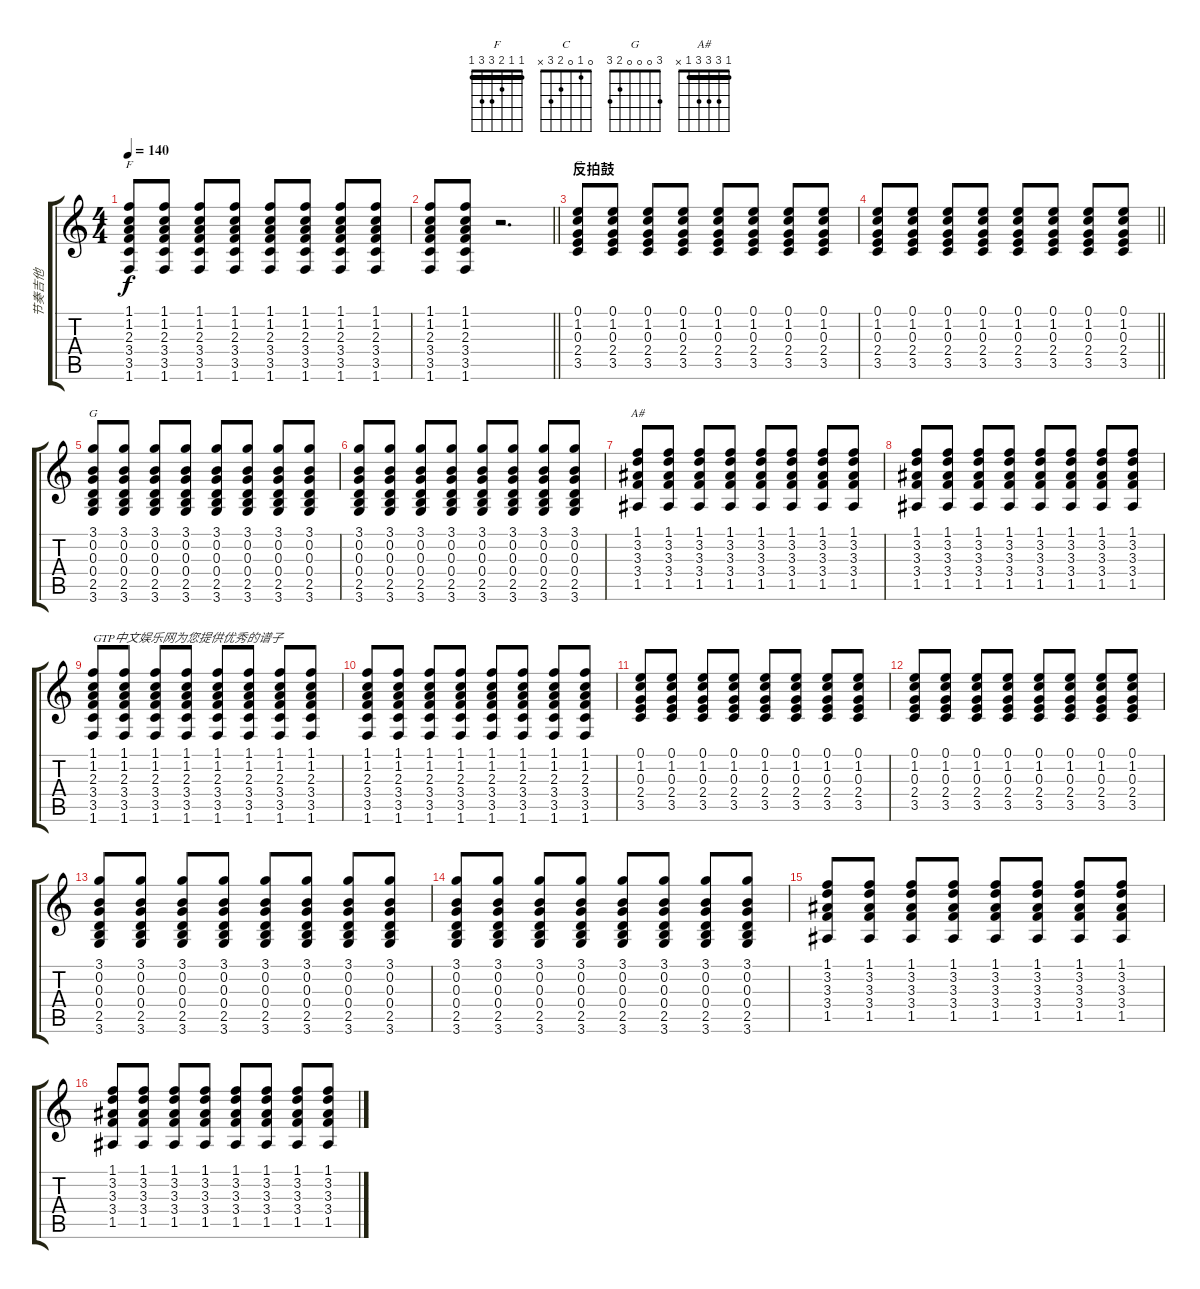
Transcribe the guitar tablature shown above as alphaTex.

\track ("节奏吉他" "节奏吉他") {instrument acousticguitarsteel}
\staff {score tabs}
\tuning (E4 B3 G3 D3 A2 E2) {hide}
\chord ("F" 1 1 2 3 3 1) {barre 1}
\chord ("C" 0 1 0 2 3 x)
\chord ("G" 3 0 0 0 2 3)
\chord ("A#" 1 3 3 3 1 x) {barre 1}
\ts (4 4)
\tempo 140
\clef g2
\ks c
(1.1 1.2 2.3 3.4 3.5 1.6).8{ch "F" dy f} (1.1 1.2 2.3 3.4 3.5 1.6).8 (1.1 1.2 2.3 3.4 3.5 1.6).8 (1.1 1.2 2.3 3.4 3.5 1.6).8 (1.1 1.2 2.3 3.4 3.5 1.6).8 (1.1 1.2 2.3 3.4 3.5 1.6).8 (1.1 1.2 2.3 3.4 3.5 1.6).8 (1.1 1.2 2.3 3.4 3.5 1.6).8 |
\barLineRight lightlight
(1.1 1.2 2.3 3.4 3.5 1.6).8 (1.1 1.2 2.3 3.4 3.5 1.6).8 r.2{d} |
\section ("" "反拍鼓")
(0.1 1.2 0.3 2.4 3.5).8{ch "C"} (0.1 1.2 0.3 2.4 3.5).8 (0.1 1.2 0.3 2.4 3.5).8 (0.1 1.2 0.3 2.4 3.5).8 (0.1 1.2 0.3 2.4 3.5).8 (0.1 1.2 0.3 2.4 3.5).8 (0.1 1.2 0.3 2.4 3.5).8 (0.1 1.2 0.3 2.4 3.5).8 |
\barLineRight lightlight
(0.1 1.2 0.3 2.4 3.5).8 (0.1 1.2 0.3 2.4 3.5).8 (0.1 1.2 0.3 2.4 3.5).8 (0.1 1.2 0.3 2.4 3.5).8 (0.1 1.2 0.3 2.4 3.5).8 (0.1 1.2 0.3 2.4 3.5).8 (0.1 1.2 0.3 2.4 3.5).8 (0.1 1.2 0.3 2.4 3.5).8 |
(3.1 0.2 0.3 0.4 2.5 3.6).8{ch "G"} (3.1 0.2 0.3 0.4 2.5 3.6).8 (3.1 0.2 0.3 0.4 2.5 3.6).8 (3.1 0.2 0.3 0.4 2.5 3.6).8 (3.1 0.2 0.3 0.4 2.5 3.6).8 (3.1 0.2 0.3 0.4 2.5 3.6).8 (3.1 0.2 0.3 0.4 2.5 3.6).8 (3.1 0.2 0.3 0.4 2.5 3.6).8 |
(3.1 0.2 0.3 0.4 2.5 3.6).8 (3.1 0.2 0.3 0.4 2.5 3.6).8 (3.1 0.2 0.3 0.4 2.5 3.6).8 (3.1 0.2 0.3 0.4 2.5 3.6).8 (3.1 0.2 0.3 0.4 2.5 3.6).8 (3.1 0.2 0.3 0.4 2.5 3.6).8 (3.1 0.2 0.3 0.4 2.5 3.6).8 (3.1 0.2 0.3 0.4 2.5 3.6).8 |
(1.1 3.2 3.3 3.4 1.5).8{ch "A#"} (1.1 3.2 3.3 3.4 1.5).8 (1.1 3.2 3.3 3.4 1.5).8 (1.1 3.2 3.3 3.4 1.5).8 (1.1 3.2 3.3 3.4 1.5).8 (1.1 3.2 3.3 3.4 1.5).8 (1.1 3.2 3.3 3.4 1.5).8 (1.1 3.2 3.3 3.4 1.5).8 |
(1.1 3.2 3.3 3.4 1.5).8 (1.1 3.2 3.3 3.4 1.5).8 (1.1 3.2 3.3 3.4 1.5).8 (1.1 3.2 3.3 3.4 1.5).8 (1.1 3.2 3.3 3.4 1.5).8 (1.1 3.2 3.3 3.4 1.5).8 (1.1 3.2 3.3 3.4 1.5).8 (1.1 3.2 3.3 3.4 1.5).8 |
(1.1 1.2 2.3 3.4 3.5 1.6).8{txt "GTP中文娱乐网为您提供优秀的谱子"} (1.1 1.2 2.3 3.4 3.5 1.6).8 (1.1 1.2 2.3 3.4 3.5 1.6).8 (1.1 1.2 2.3 3.4 3.5 1.6).8 (1.1 1.2 2.3 3.4 3.5 1.6).8 (1.1 1.2 2.3 3.4 3.5 1.6).8 (1.1 1.2 2.3 3.4 3.5 1.6).8 (1.1 1.2 2.3 3.4 3.5 1.6).8 |
(1.1 1.2 2.3 3.4 3.5 1.6).8 (1.1 1.2 2.3 3.4 3.5 1.6).8 (1.1 1.2 2.3 3.4 3.5 1.6).8 (1.1 1.2 2.3 3.4 3.5 1.6).8 (1.1 1.2 2.3 3.4 3.5 1.6).8 (1.1 1.2 2.3 3.4 3.5 1.6).8 (1.1 1.2 2.3 3.4 3.5 1.6).8 (1.1 1.2 2.3 3.4 3.5 1.6).8 |
(0.1 1.2 0.3 2.4 3.5).8 (0.1 1.2 0.3 2.4 3.5).8 (0.1 1.2 0.3 2.4 3.5).8 (0.1 1.2 0.3 2.4 3.5).8 (0.1 1.2 0.3 2.4 3.5).8 (0.1 1.2 0.3 2.4 3.5).8 (0.1 1.2 0.3 2.4 3.5).8 (0.1 1.2 0.3 2.4 3.5).8 |
(0.1 1.2 0.3 2.4 3.5).8 (0.1 1.2 0.3 2.4 3.5).8 (0.1 1.2 0.3 2.4 3.5).8 (0.1 1.2 0.3 2.4 3.5).8 (0.1 1.2 0.3 2.4 3.5).8 (0.1 1.2 0.3 2.4 3.5).8 (0.1 1.2 0.3 2.4 3.5).8 (0.1 1.2 0.3 2.4 3.5).8 |
(3.1 0.2 0.3 0.4 2.5 3.6).8 (3.1 0.2 0.3 0.4 2.5 3.6).8 (3.1 0.2 0.3 0.4 2.5 3.6).8 (3.1 0.2 0.3 0.4 2.5 3.6).8 (3.1 0.2 0.3 0.4 2.5 3.6).8 (3.1 0.2 0.3 0.4 2.5 3.6).8 (3.1 0.2 0.3 0.4 2.5 3.6).8 (3.1 0.2 0.3 0.4 2.5 3.6).8 |
(3.1 0.2 0.3 0.4 2.5 3.6).8 (3.1 0.2 0.3 0.4 2.5 3.6).8 (3.1 0.2 0.3 0.4 2.5 3.6).8 (3.1 0.2 0.3 0.4 2.5 3.6).8 (3.1 0.2 0.3 0.4 2.5 3.6).8 (3.1 0.2 0.3 0.4 2.5 3.6).8 (3.1 0.2 0.3 0.4 2.5 3.6).8 (3.1 0.2 0.3 0.4 2.5 3.6).8 |
(1.1 3.2 3.3 3.4 1.5).8 (1.1 3.2 3.3 3.4 1.5).8 (1.1 3.2 3.3 3.4 1.5).8 (1.1 3.2 3.3 3.4 1.5).8 (1.1 3.2 3.3 3.4 1.5).8 (1.1 3.2 3.3 3.4 1.5).8 (1.1 3.2 3.3 3.4 1.5).8 (1.1 3.2 3.3 3.4 1.5).8 |
(1.1 3.2 3.3 3.4 1.5).8 (1.1 3.2 3.3 3.4 1.5).8 (1.1 3.2 3.3 3.4 1.5).8 (1.1 3.2 3.3 3.4 1.5).8 (1.1 3.2 3.3 3.4 1.5).8 (1.1 3.2 3.3 3.4 1.5).8 (1.1 3.2 3.3 3.4 1.5).8 (1.1 3.2 3.3 3.4 1.5).8
